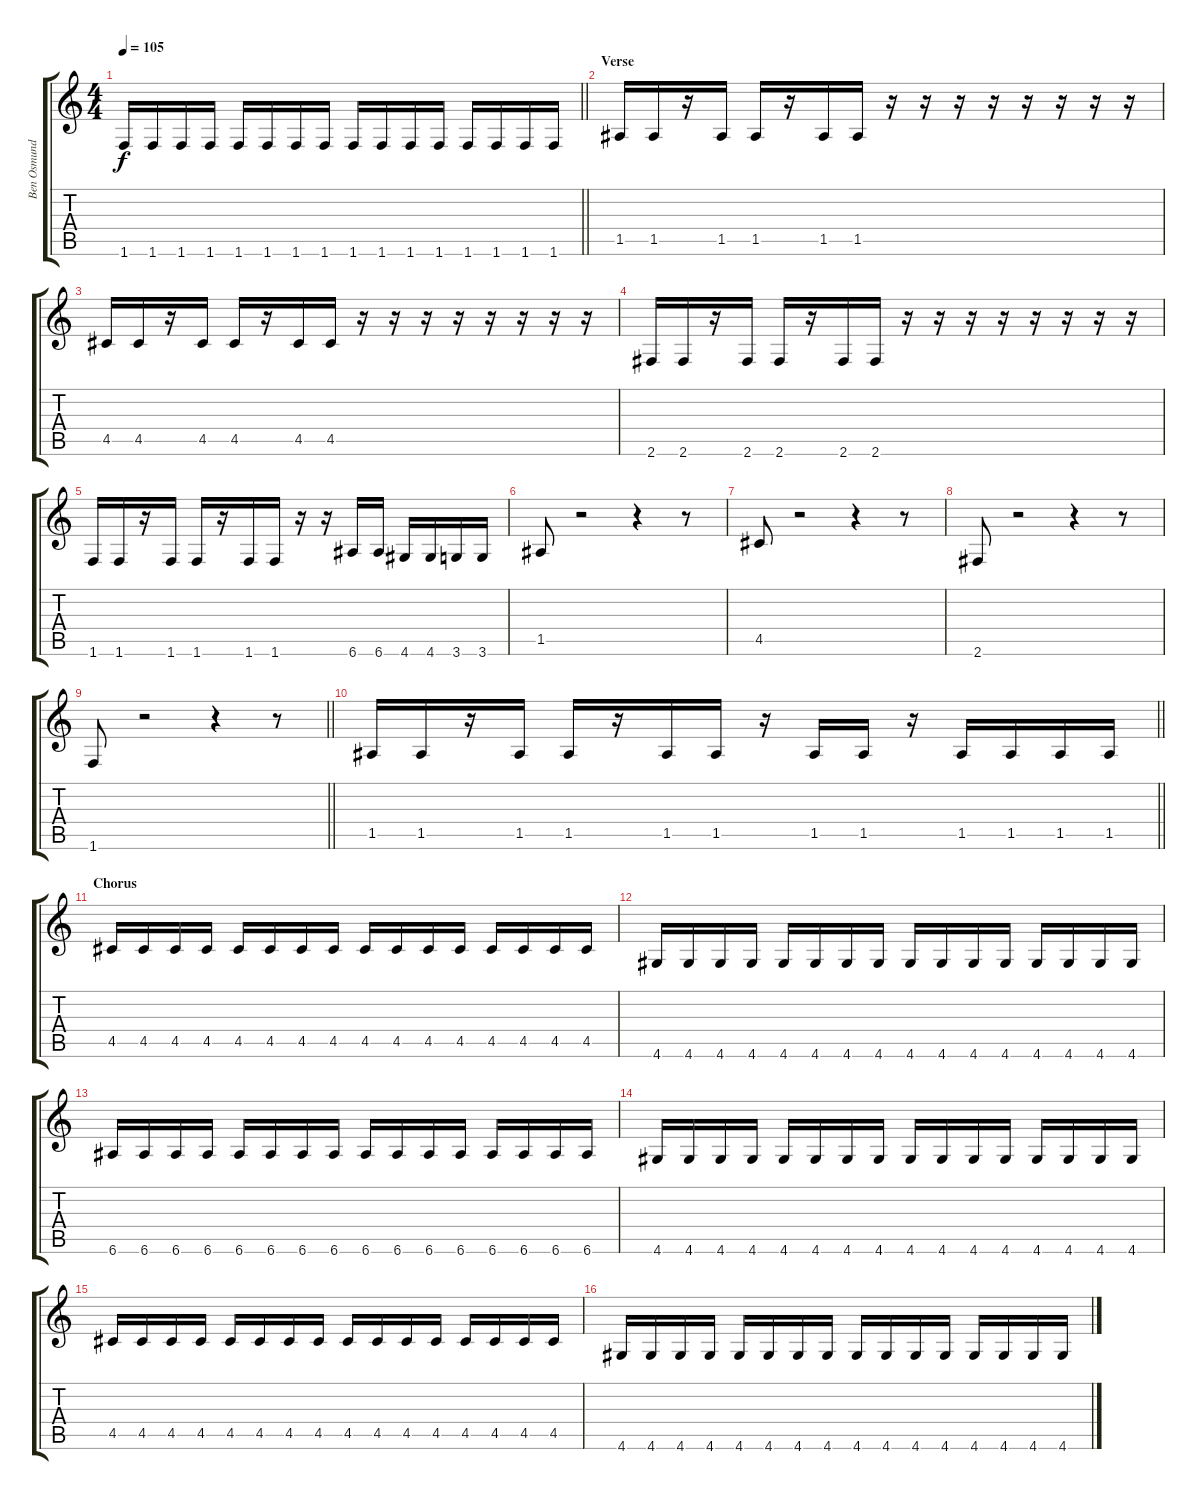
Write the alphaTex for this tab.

\track ("Ben Osmundson" "Ben Osmund") {instrument electricbasspick}
\staff {score tabs}
\tuning (E4 B3 G3 D3 A2 E2) {hide}
\ts (4 4)
\tempo 105
\clef g2
\barLineRight lightlight
\ks c
1.6.16{dy f} 1.6.16 1.6.16 1.6.16 1.6.16 1.6.16 1.6.16 1.6.16 1.6.16 1.6.16 1.6.16 1.6.16 1.6.16 1.6.16 1.6.16 1.6.16 |
\section ("" "Verse")
1.5.16 1.5.16 r.16 1.5.16 1.5.16 r.16 1.5.16 1.5.16 r.16 r.16 r.16 r.16 r.16 r.16 r.16 r.16 |
4.5.16 4.5.16 r.16 4.5.16 4.5.16 r.16 4.5.16 4.5.16 r.16 r.16 r.16 r.16 r.16 r.16 r.16 r.16 |
2.6.16 2.6.16 r.16 2.6.16 2.6.16 r.16 2.6.16 2.6.16 r.16 r.16 r.16 r.16 r.16 r.16 r.16 r.16 |
1.6.16 1.6.16 r.16 1.6.16 1.6.16 r.16 1.6.16 1.6.16 r.16 r.16 6.6.16 6.6.16 4.6.16 4.6.16 3.6.16 3.6.16 |
1.5.8 r.2 r.4 r.8 |
4.5.8 r.2 r.4 r.8 |
2.6.8 r.2 r.4 r.8 |
\barLineRight lightlight
1.6.8 r.2 r.4 r.8 |
\section ("" "")
\barLineRight lightlight
1.5.16 1.5.16 r.16 1.5.16 1.5.16 r.16 1.5.16 1.5.16 r.16 1.5.16 1.5.16 r.16 1.5.16 1.5.16 1.5.16 1.5.16 |
\section ("" "Chorus")
4.5.16 4.5.16 4.5.16 4.5.16 4.5.16 4.5.16 4.5.16 4.5.16 4.5.16 4.5.16 4.5.16 4.5.16 4.5.16 4.5.16 4.5.16 4.5.16 |
4.6.16 4.6.16 4.6.16 4.6.16 4.6.16 4.6.16 4.6.16 4.6.16 4.6.16 4.6.16 4.6.16 4.6.16 4.6.16 4.6.16 4.6.16 4.6.16 |
6.6.16 6.6.16 6.6.16 6.6.16 6.6.16 6.6.16 6.6.16 6.6.16 6.6.16 6.6.16 6.6.16 6.6.16 6.6.16 6.6.16 6.6.16 6.6.16 |
4.6.16 4.6.16 4.6.16 4.6.16 4.6.16 4.6.16 4.6.16 4.6.16 4.6.16 4.6.16 4.6.16 4.6.16 4.6.16 4.6.16 4.6.16 4.6.16 |
4.5.16 4.5.16 4.5.16 4.5.16 4.5.16 4.5.16 4.5.16 4.5.16 4.5.16 4.5.16 4.5.16 4.5.16 4.5.16 4.5.16 4.5.16 4.5.16 |
4.6.16 4.6.16 4.6.16 4.6.16 4.6.16 4.6.16 4.6.16 4.6.16 4.6.16 4.6.16 4.6.16 4.6.16 4.6.16 4.6.16 4.6.16 4.6.16
